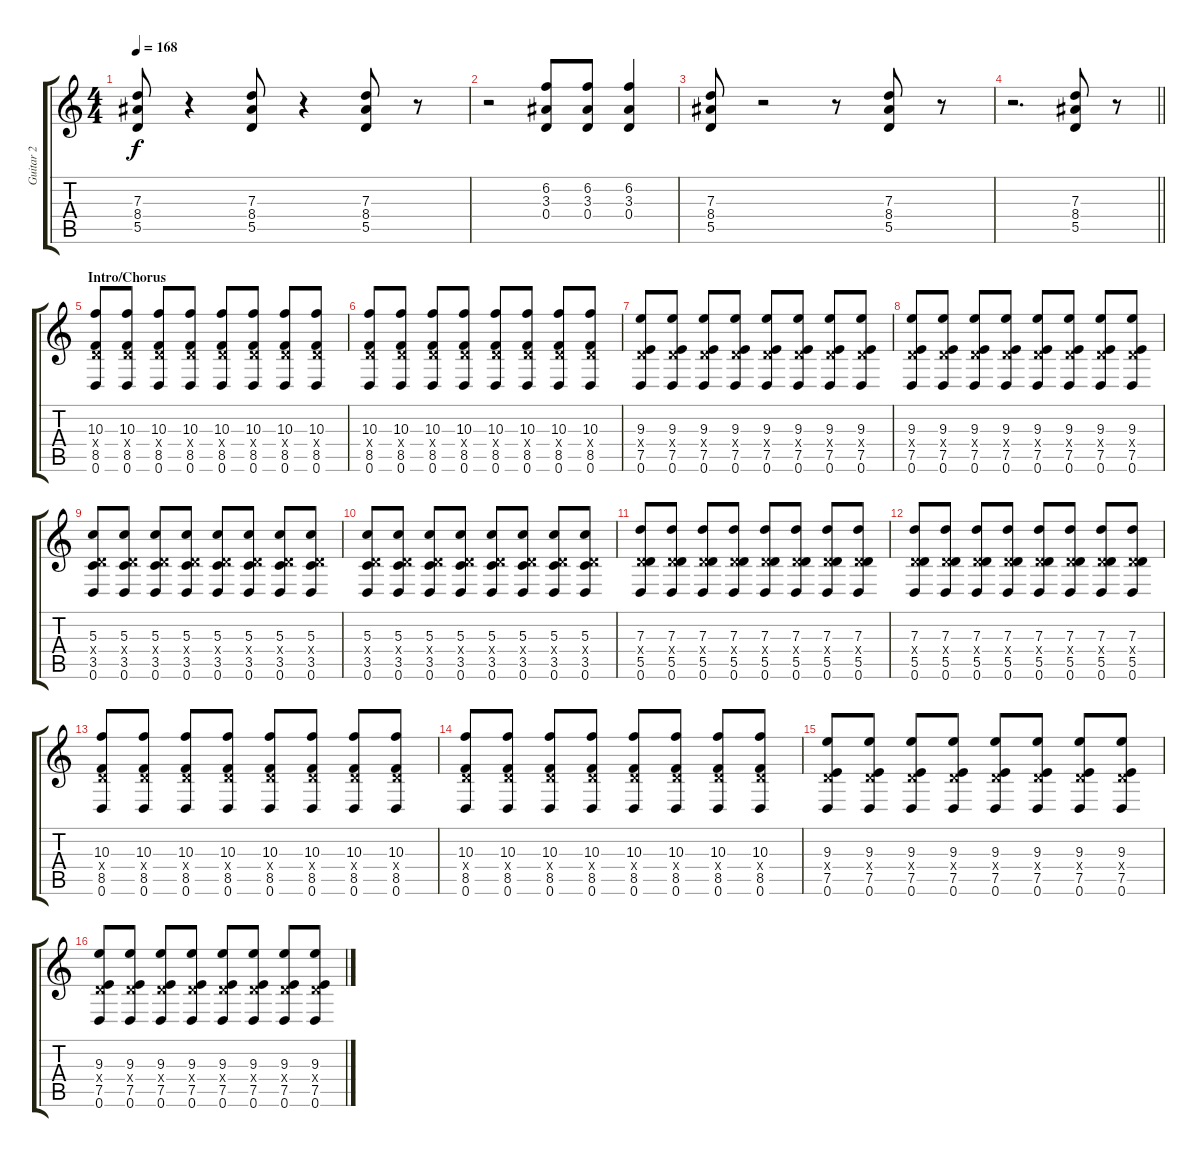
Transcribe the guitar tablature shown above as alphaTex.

\track ("Guitar 2" "Guitar 2") {instrument distortionguitar}
\staff {score tabs}
\tuning (E4 B3 G3 D3 A2 D2) {hide}
\ts (4 4)
\tempo 168
\clef g2
\ks c
(7.3 8.4 5.5).8{dy f} r.4 (7.3 8.4 5.5).8 r.4 (7.3 8.4 5.5).8 r.8 |
r.2 (6.2 3.3 0.4).8 (6.2 3.3 0.4).8 (6.2 3.3 0.4).4 |
(7.3 8.4 5.5).8 r.2 r.8 (7.3 8.4 5.5).8 r.8 |
\barLineRight lightlight
r.2{d} (7.3 8.4 5.5).8 r.8 |
\section ("" "Intro/Chorus")
(10.3 0.4{x} 8.5 0.6).8 (10.3 0.4{x} 8.5 0.6).8 (10.3 0.4{x} 8.5 0.6).8 (10.3 0.4{x} 8.5 0.6).8 (10.3 0.4{x} 8.5 0.6).8 (10.3 0.4{x} 8.5 0.6).8 (10.3 0.4{x} 8.5 0.6).8 (10.3 0.4{x} 8.5 0.6).8 |
(10.3 0.4{x} 8.5 0.6).8 (10.3 0.4{x} 8.5 0.6).8 (10.3 0.4{x} 8.5 0.6).8 (10.3 0.4{x} 8.5 0.6).8 (10.3 0.4{x} 8.5 0.6).8 (10.3 0.4{x} 8.5 0.6).8 (10.3 0.4{x} 8.5 0.6).8 (10.3 0.4{x} 8.5 0.6).8 |
(9.3 0.4{x} 7.5 0.6).8 (9.3 0.4{x} 7.5 0.6).8 (9.3 0.4{x} 7.5 0.6).8 (9.3 0.4{x} 7.5 0.6).8 (9.3 0.4{x} 7.5 0.6).8 (9.3 0.4{x} 7.5 0.6).8 (9.3 0.4{x} 7.5 0.6).8 (9.3 0.4{x} 7.5 0.6).8 |
(9.3 0.4{x} 7.5 0.6).8 (9.3 0.4{x} 7.5 0.6).8 (9.3 0.4{x} 7.5 0.6).8 (9.3 0.4{x} 7.5 0.6).8 (9.3 0.4{x} 7.5 0.6).8 (9.3 0.4{x} 7.5 0.6).8 (9.3 0.4{x} 7.5 0.6).8 (9.3 0.4{x} 7.5 0.6).8 |
(5.3 0.4{x} 3.5 0.6).8 (5.3 0.4{x} 3.5 0.6).8 (5.3 0.4{x} 3.5 0.6).8 (5.3 0.4{x} 3.5 0.6).8 (5.3 0.4{x} 3.5 0.6).8 (5.3 0.4{x} 3.5 0.6).8 (5.3 0.4{x} 3.5 0.6).8 (5.3 0.4{x} 3.5 0.6).8 |
(5.3 0.4{x} 3.5 0.6).8 (5.3 0.4{x} 3.5 0.6).8 (5.3 0.4{x} 3.5 0.6).8 (5.3 0.4{x} 3.5 0.6).8 (5.3 0.4{x} 3.5 0.6).8 (5.3 0.4{x} 3.5 0.6).8 (5.3 0.4{x} 3.5 0.6).8 (5.3 0.4{x} 3.5 0.6).8 |
(7.3 0.4{x} 5.5 0.6).8 (7.3 0.4{x} 5.5 0.6).8 (7.3 0.4{x} 5.5 0.6).8 (7.3 0.4{x} 5.5 0.6).8 (7.3 0.4{x} 5.5 0.6).8 (7.3 0.4{x} 5.5 0.6).8 (7.3 0.4{x} 5.5 0.6).8 (7.3 0.4{x} 5.5 0.6).8 |
(7.3 0.4{x} 5.5 0.6).8 (7.3 0.4{x} 5.5 0.6).8 (7.3 0.4{x} 5.5 0.6).8 (7.3 0.4{x} 5.5 0.6).8 (7.3 0.4{x} 5.5 0.6).8 (7.3 0.4{x} 5.5 0.6).8 (7.3 0.4{x} 5.5 0.6).8 (7.3 0.4{x} 5.5 0.6).8 |
(10.3 0.4{x} 8.5 0.6).8 (10.3 0.4{x} 8.5 0.6).8 (10.3 0.4{x} 8.5 0.6).8 (10.3 0.4{x} 8.5 0.6).8 (10.3 0.4{x} 8.5 0.6).8 (10.3 0.4{x} 8.5 0.6).8 (10.3 0.4{x} 8.5 0.6).8 (10.3 0.4{x} 8.5 0.6).8 |
(10.3 0.4{x} 8.5 0.6).8 (10.3 0.4{x} 8.5 0.6).8 (10.3 0.4{x} 8.5 0.6).8 (10.3 0.4{x} 8.5 0.6).8 (10.3 0.4{x} 8.5 0.6).8 (10.3 0.4{x} 8.5 0.6).8 (10.3 0.4{x} 8.5 0.6).8 (10.3 0.4{x} 8.5 0.6).8 |
(9.3 0.4{x} 7.5 0.6).8 (9.3 0.4{x} 7.5 0.6).8 (9.3 0.4{x} 7.5 0.6).8 (9.3 0.4{x} 7.5 0.6).8 (9.3 0.4{x} 7.5 0.6).8 (9.3 0.4{x} 7.5 0.6).8 (9.3 0.4{x} 7.5 0.6).8 (9.3 0.4{x} 7.5 0.6).8 |
(9.3 0.4{x} 7.5 0.6).8 (9.3 0.4{x} 7.5 0.6).8 (9.3 0.4{x} 7.5 0.6).8 (9.3 0.4{x} 7.5 0.6).8 (9.3 0.4{x} 7.5 0.6).8 (9.3 0.4{x} 7.5 0.6).8 (9.3 0.4{x} 7.5 0.6).8 (9.3 0.4{x} 7.5 0.6).8
